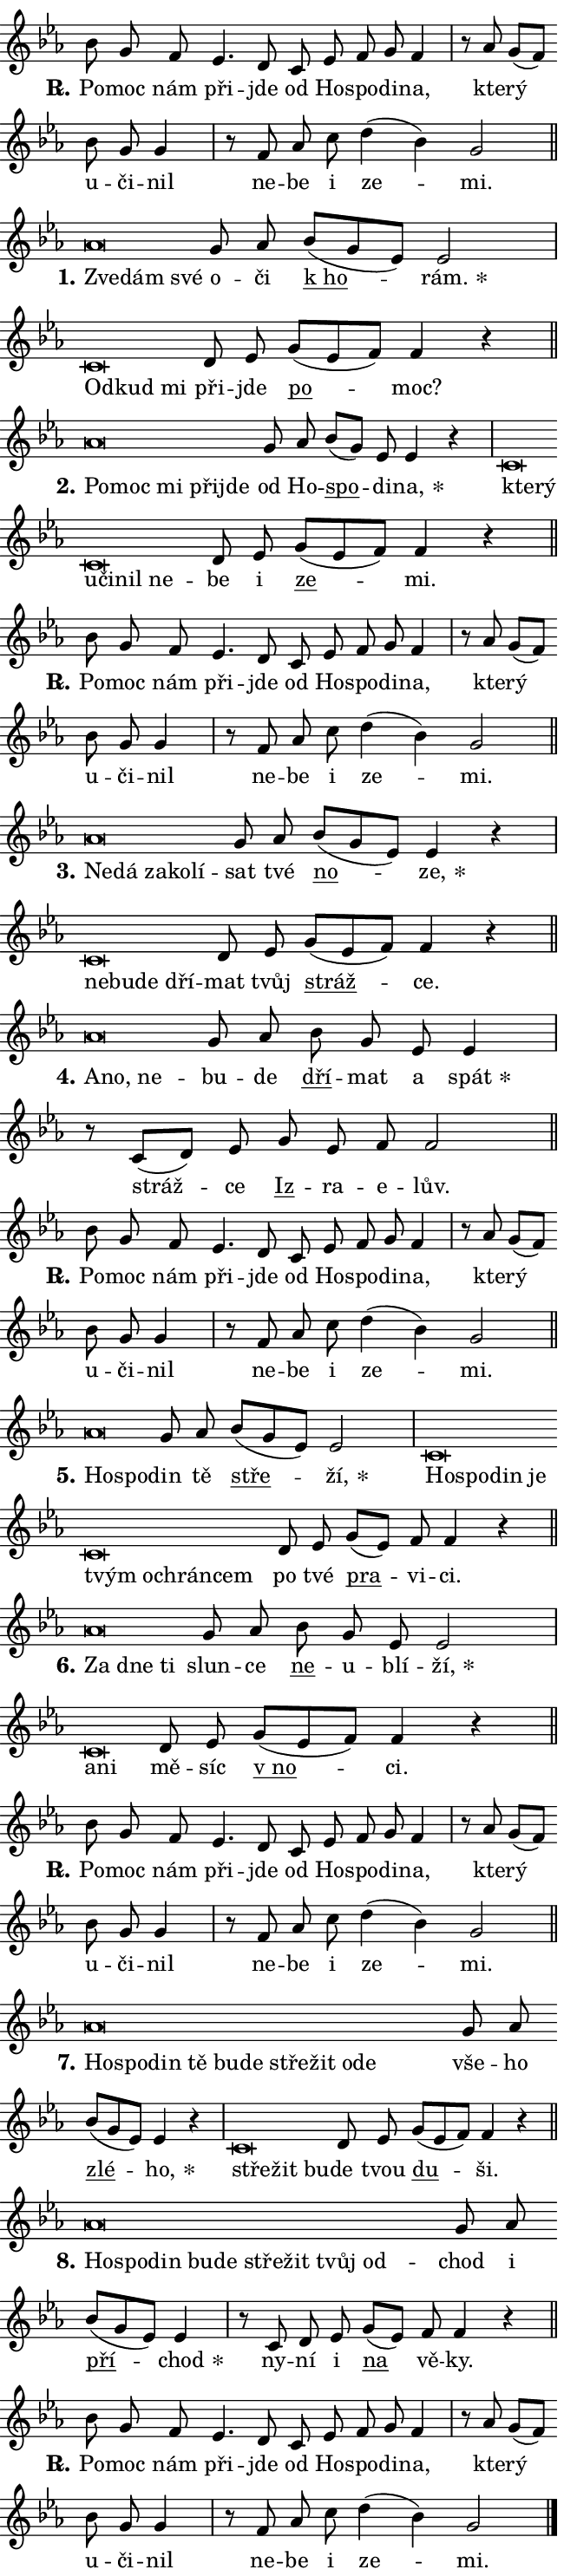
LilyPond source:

\version "2.24.0"
\header { tagline = "" }
\paper {
  indent = 0\cm
  top-margin = 0\cm
  right-margin = 0.13\cm % to fit lyric hyphens
  bottom-margin = 0\cm
  left-margin = 0\cm
  paper-width = 11\cm
  page-breaking = #ly:one-page-breaking
  system-system-spacing.basic-distance = #11
  score-system-spacing.basic-distance = #11
  ragged-last = ##f
}


%% Author: Thomas Morley
%% https://lists.gnu.org/archive/html/lilypond-user/2020-05/msg00002.html
#(define (line-position grob)
"Returns position of @var[grob} in current system:
   @code{'start}, if at first time-step
   @code{'end}, if at last time-step
   @code{'middle} otherwise
"
  (let* ((col (ly:item-get-column grob))
         (ln (ly:grob-object col 'left-neighbor))
         (rn (ly:grob-object col 'right-neighbor))
         (col-to-check-left (if (ly:grob? ln) ln col))
         (col-to-check-right (if (ly:grob? rn) rn col))
         (break-dir-left
           (and
             (ly:grob-property col-to-check-left 'non-musical #f)
             (ly:item-break-dir col-to-check-left)))
         (break-dir-right
           (and
             (ly:grob-property col-to-check-right 'non-musical #f)
             (ly:item-break-dir col-to-check-right))))
        (cond ((eqv? 1 break-dir-left) 'start)
              ((eqv? -1 break-dir-right) 'end)
              (else 'middle))))

#(define (tranparent-at-line-position vctor)
  (lambda (grob)
  "Relying on @code{line-position} select the relevant enry from @var{vctor}.
Used to determine transparency,"
    (case (line-position grob)
      ((end) (not (vector-ref vctor 0)))
      ((middle) (not (vector-ref vctor 1)))
      ((start) (not (vector-ref vctor 2))))))

noteHeadBreakVisibility =
#(define-music-function (break-visibility)(vector?)
"Makes @code{NoteHead}s transparent relying on @var{break-visibility}"
#{
  \override NoteHead.transparent =
    #(tranparent-at-line-position break-visibility)
#})

#(define delete-ledgers-for-transparent-note-heads
  (lambda (grob)
    "Reads whether a @code{NoteHead} is transparent.
If so this @code{NoteHead} is removed from @code{'note-heads} from
@var{grob}, which is supposed to be @code{LedgerLineSpanner}.
As a result ledgers are not printed for this @code{NoteHead}"
    (let* ((nhds-array (ly:grob-object grob 'note-heads))
           (nhds-list
             (if (ly:grob-array? nhds-array)
                 (ly:grob-array->list nhds-array)
                 '()))
           ;; Relies on the transparent-property being done before
           ;; Staff.LedgerLineSpanner.after-line-breaking is executed.
           ;; This is fragile ...
           (to-keep
             (remove
               (lambda (nhd)
                 (ly:grob-property nhd 'transparent #f))
               nhds-list)))
      ;; TODO find a better method to iterate over grob-arrays, similiar
      ;; to filter/remove etc for lists
      ;; For now rebuilt from scratch
      (set! (ly:grob-object grob 'note-heads)  '())
      (for-each
        (lambda (nhd)
          (ly:pointer-group-interface::add-grob grob 'note-heads nhd))
        to-keep))))

squashNotes = {
  \override NoteHead.X-extent = #'(-0.2 . 0.2)
  \override NoteHead.Y-extent = #'(-0.75 . 0)
  \override NoteHead.stencil =
    #(lambda (grob)
       (let ((pos (ly:grob-property grob 'staff-position)))
         (begin
           (if (< pos -7) (display "ERROR: Lower brevis then expected\n") (display ""))
           (if (<= pos -6) ly:text-interface::print ly:note-head::print))))
}
unSquashNotes = {
  \revert NoteHead.X-extent
  \revert NoteHead.Y-extent
  \revert NoteHead.stencil
}

hideNotes = \noteHeadBreakVisibility #begin-of-line-visible
unHideNotes = \noteHeadBreakVisibility #all-visible

% work-around for resetting accidentals
% https://lilypond.org/doc/v2.23/Documentation/notation/displaying-rhythms#unmetered-music
cadenzaMeasure = {
  \cadenzaOff
  \partial 1024 s1024
  \cadenzaOn
}

#(define-markup-command (accent layout props text) (markup?)
  "Underline accented syllable"
  (interpret-markup layout props
    #{\markup \override #'(offset . 4.3) \underline { #text }#}))

responsum = \markup \concat {
  "R" \hspace #-1.05 \path #0.1 #'((moveto 0 0.07) (lineto 0.9 0.8)) \hspace #0.05 "."
}

spaceSize = #0.6828661417322834 % exact space size for TeX Gyre Schola

\layout {
  \context {
    \Staff
    \remove "Time_signature_engraver"
    \override LedgerLineSpanner.after-line-breaking = #delete-ledgers-for-transparent-note-heads
  }
  \context {
    \Lyrics {
      \override LyricSpace.minimum-distance = \spaceSize
      \override LyricText.font-name = #"TeX Gyre Schola"
      \override LyricText.font-size = 1
      \override StanzaNumber.font-name = #"TeX Gyre Schola Bold"
      \override StanzaNumber.font-size = 1
    }
  }
  \context {
    \Score 
    \override NoteHead.text =
      #(lambda (grob) 
        (let ((pos (ly:grob-property grob 'staff-position)))
          #{\markup {
            \combine
              \halign #-0.55 \raise #(if (= pos -6) 0 0.5) \override #'(thickness . 2) \draw-line #'(3.2 . 0)
              \musicglyph "noteheads.sM1"
          }#}))
  }
}

% magnetic-lyrics.ily
%
%   written by
%     Jean Abou Samra <jean@abou-samra.fr>
%     Werner Lemberg <wl@gnu.org>
%
%   adapted by
%     Jiri Hon <jiri.hon@gmail.com>
%
% Version 2022-Apr-15

% https://www.mail-archive.com/lilypond-user@gnu.org/msg149350.html

#(define (Left_hyphen_pointer_engraver context)
   "Collect syllable-hyphen-syllable occurrences in lyrics and store
them in properties.  This engraver only looks to the left.  For
example, if the lyrics input is @code{foo -- bar}, it does the
following.

@itemize @bullet
@item
Set the @code{text} property of the @code{LyricHyphen} grob between
@q{foo} and @q{bar} to @code{foo}.

@item
Set the @code{left-hyphen} property of the @code{LyricText} grob with
text @q{foo} to the @code{LyricHyphen} grob between @q{foo} and
@q{bar}.
@end itemize

Use this auxiliary engraver in combination with the
@code{lyric-@/text::@/apply-@/magnetic-@/offset!} hook."
   (let ((hyphen #f)
         (text #f))
     (make-engraver
      (acknowledgers
       ((lyric-syllable-interface engraver grob source-engraver)
        (set! text grob)))
      (end-acknowledgers
       ((lyric-hyphen-interface engraver grob source-engraver)
        ;(when (not (grob::has-interface grob 'lyric-space-interface))
          (set! hyphen grob)));)
      ((stop-translation-timestep engraver)
       (when (and text hyphen)
         (ly:grob-set-object! text 'left-hyphen hyphen))
       (set! text #f)
       (set! hyphen #f)))))

#(define (lyric-text::apply-magnetic-offset! grob)
   "If the space between two syllables is less than the value in
property @code{LyricText@/.details@/.squash-threshold}, move the right
syllable to the left so that it gets concatenated with the left
syllable.

Use this function as a hook for
@code{LyricText@/.after-@/line-@/breaking} if the
@code{Left_@/hyphen_@/pointer_@/engraver} is active."
   (let ((hyphen (ly:grob-object grob 'left-hyphen #f)))
     (when hyphen
       (let ((left-text (ly:spanner-bound hyphen LEFT)))
         (when (grob::has-interface left-text 'lyric-syllable-interface)
           (let* ((common (ly:grob-common-refpoint grob left-text X))
                  (this-x-ext (ly:grob-extent grob common X))
                  (left-x-ext
                   (begin
                     ;; Trigger magnetism for left-text.
                     (ly:grob-property left-text 'after-line-breaking)
                     (ly:grob-extent left-text common X)))
                  ;; `delta` is the gap width between two syllables.
                  (delta (- (interval-start this-x-ext)
                            (interval-end left-x-ext)))
                  (details (ly:grob-property grob 'details))
                  (threshold (assoc-get 'squash-threshold details 0.2)))
             (when (< delta threshold)
               (let* (;; We have to manipulate the input text so that
                      ;; ligatures crossing syllable boundaries are not
                      ;; disabled.  For languages based on the Latin
                      ;; script this is essentially a beautification.
                      ;; However, for non-Western scripts it can be a
                      ;; necessity.
                      (lt (ly:grob-property left-text 'text))
                      (rt (ly:grob-property grob 'text))
                      (is-space (grob::has-interface hyphen 'lyric-space-interface))
                      (space (if is-space " " ""))
                      (extra-delta (if is-space spaceSize 0))
                      ;; Append new syllable.
                      (ltrt-space (if (and (string? lt) (string? rt))
                                (string-append lt space rt)
                                (make-concat-markup (list lt space rt))))
                      ;; Right-align `ltrt` to the right side.
                      (ltrt-space-markup (grob-interpret-markup
                               grob
                               (make-translate-markup
                                (cons (interval-length this-x-ext) 0)
                                (make-right-align-markup ltrt-space)))))
                 (begin
                   ;; Don't print `left-text`.
                   (ly:grob-set-property! left-text 'stencil #f)
                   ;; Set text and stencil (which holds all collected
                   ;; syllables so far) and shift it to the left.
                   (ly:grob-set-property! grob 'text ltrt-space)
                   (ly:grob-set-property! grob 'stencil ltrt-space-markup)
                   (ly:grob-translate-axis! grob (- (- delta extra-delta)) X))))))))))


#(define (lyric-hyphen::displace-bounds-first grob)
   ;; Make very sure this callback isn't triggered too early.
   (let ((left (ly:spanner-bound grob LEFT))
         (right (ly:spanner-bound grob RIGHT)))
     (ly:grob-property left 'after-line-breaking)
     (ly:grob-property right 'after-line-breaking)
     (ly:lyric-hyphen::print grob)))

squashThreshold = #0.4

\layout {
  \context {
    \Lyrics
    \consists #Left_hyphen_pointer_engraver
    \override LyricText.after-line-breaking =
      #lyric-text::apply-magnetic-offset!
    \override LyricHyphen.stencil = #lyric-hyphen::displace-bounds-first
    \override LyricText.details.squash-threshold = \squashThreshold
    \override LyricHyphen.minimum-distance = 0
    \override LyricHyphen.minimum-length = \squashThreshold
  }
}

squashText = \override LyricText.details.squash-threshold = 9999
unSquashText = \override LyricText.details.squash-threshold = \squashThreshold

leftText = \override LyricText.self-alignment-X = #LEFT
unLeftText = \revert LyricText.self-alignment-X

starOffset = #(lambda (grob) 
                (let ((x_offset (ly:self-alignment-interface::aligned-on-x-parent grob)))
                  (if (= x_offset 0) 0 (+ x_offset 1.2))))

star = #(define-music-function (syllable)(string?)
"Append star separator at the end of a syllable"
#{
  \once \override LyricText.X-offset = #starOffset
  \lyricmode { \markup {
    #syllable
    \override #'((font-name . "TeX Gyre Schola Bold")) \hspace #0.2 \lower #0.65 \larger "*"
  } }
#})

starAccent = #(define-music-function (syllable)(string?)
"Append star separator at the end of a syllable and make accent"
#{
  \once \override LyricText.X-offset = #starOffset
  \lyricmode { \markup {
    \accent #syllable
    \override #'((font-name . "TeX Gyre Schola Bold")) \hspace #0.2 \lower #0.65 \larger "*"
  } }
#})

breath = #(define-music-function (syllable)(string?)
"Append breathing indicator at the end of a syllable"
#{
  \lyricmode { \markup { #syllable "+" } }
#})

optionalBreath = #(define-music-function (syllable)(string?)
"Append optional breathing indicator at the end of a syllable"
#{
  \lyricmode { \markup { #syllable "(+)" } }
#})


\score {
    <<
        \new Voice = "melody" { \cadenzaOn \key es \major \relative { bes'8 g f es4. d8 \bar "" c es f g f4 \cadenzaMeasure \bar "|" r8 as g[( f)] \bar "" bes8 g g4 \cadenzaMeasure \bar "|" r8 f as c \bar "" d4( bes) g2 \cadenzaMeasure \bar "||" \break } }
        \new Lyrics \lyricsto "melody" { \lyricmode { \set stanza = \responsum
Po -- moc nám při -- jde od Ho -- spo -- di -- na, kte -- rý u -- či -- nil ne -- be i ze -- mi. } }
    >>
    \layout {}
}

\score {
    <<
        \new Voice = "melody" { \cadenzaOn \key es \major \relative { \squashNotes as'\breve*1/16 \hideNotes \breve*1/16 \breve*1/16 \bar "" \unHideNotes \unSquashNotes g8 as \bar "" bes[( g es)] es2 \cadenzaMeasure \bar "|" \squashNotes c\breve*1/16 \hideNotes \breve*1/16 \breve*1/16 \bar "" \unHideNotes \unSquashNotes d8 es \bar "" g[( es f)] f4 r \cadenzaMeasure \bar "||" \break } }
        \new Lyrics \lyricsto "melody" { \lyricmode { \set stanza = "1."
\leftText Zve -- \squashText dám své \unLeftText \unSquashText o -- či \markup \accent "k ho" -- \star rám. \leftText Od -- \squashText kud mi \unLeftText \unSquashText při -- jde \markup \accent po -- moc? } }
    >>
    \layout {}
}

\score {
    <<
        \new Voice = "melody" { \cadenzaOn \key es \major \relative { \squashNotes as'\breve*1/16 \hideNotes \breve*1/16 \bar "" \breve*1/16 \bar "" \breve*1/16 \breve*1/16 \bar "" \unHideNotes \unSquashNotes g8 as \bar "" bes[( g)] es es4 r \cadenzaMeasure \bar "|" \squashNotes c\breve*1/16 \hideNotes \breve*1/16 \bar "" \breve*1/16 \bar "" \breve*1/16 \bar "" \breve*1/16 \breve*1/16 \bar "" \unHideNotes \unSquashNotes d8 es \bar "" g[( es f)] f4 r \cadenzaMeasure \bar "||" \break } }
        \new Lyrics \lyricsto "melody" { \lyricmode { \set stanza = "2."
\leftText Po -- \squashText moc mi při -- jde \unLeftText \unSquashText od Ho -- \markup \accent spo -- di -- \star na, \leftText kte -- \squashText rý u -- či -- nil ne -- \unLeftText \unSquashText be i \markup \accent ze -- mi. } }
    >>
    \layout {}
}

\score {
    <<
        \new Voice = "melody" { \cadenzaOn \key es \major \relative { bes'8 g f es4. d8 \bar "" c es f g f4 \cadenzaMeasure \bar "|" r8 as g[( f)] \bar "" bes8 g g4 \cadenzaMeasure \bar "|" r8 f as c \bar "" d4( bes) g2 \cadenzaMeasure \bar "||" \break } }
        \new Lyrics \lyricsto "melody" { \lyricmode { \set stanza = \responsum
Po -- moc nám při -- jde od Ho -- spo -- di -- na, kte -- rý u -- či -- nil ne -- be i ze -- mi. } }
    >>
    \layout {}
}

\score {
    <<
        \new Voice = "melody" { \cadenzaOn \key es \major \relative { \squashNotes as'\breve*1/16 \hideNotes \breve*1/16 \bar "" \breve*1/16 \bar "" \breve*1/16 \breve*1/16 \bar "" \unHideNotes \unSquashNotes g8 as \bar "" bes[( g es)] es4 r \cadenzaMeasure \bar "|" \squashNotes c\breve*1/16 \hideNotes \breve*1/16 \bar "" \breve*1/16 \breve*1/16 \bar "" \unHideNotes \unSquashNotes d8 es \bar "" g[( es f)] f4 r \cadenzaMeasure \bar "||" \break } }
        \new Lyrics \lyricsto "melody" { \lyricmode { \set stanza = "3."
\leftText Ne -- \squashText dá za -- ko -- lí -- \unLeftText \unSquashText sat tvé \markup \accent no -- \star ze, \leftText ne -- \squashText bu -- de dří -- \unLeftText \unSquashText mat tvůj \markup \accent stráž -- ce. } }
    >>
    \layout {}
}

\score {
    <<
        \new Voice = "melody" { \cadenzaOn \key es \major \relative { \squashNotes as'\breve*1/16 \hideNotes \breve*1/16 \breve*1/16 \bar "" \unHideNotes \unSquashNotes g8 as \bar "" bes g es es4 \cadenzaMeasure \bar "|" r8 c[( d)] es \bar "" g es f f2 \cadenzaMeasure \bar "||" \break } }
        \new Lyrics \lyricsto "melody" { \lyricmode { \set stanza = "4."
\leftText A -- \squashText no, ne -- \unLeftText \unSquashText bu -- de \markup \accent dří -- mat a \star spát stráž -- ce \markup \accent Iz -- ra -- e -- lův. } }
    >>
    \layout {}
}

\score {
    <<
        \new Voice = "melody" { \cadenzaOn \key es \major \relative { bes'8 g f es4. d8 \bar "" c es f g f4 \cadenzaMeasure \bar "|" r8 as g[( f)] \bar "" bes8 g g4 \cadenzaMeasure \bar "|" r8 f as c \bar "" d4( bes) g2 \cadenzaMeasure \bar "||" \break } }
        \new Lyrics \lyricsto "melody" { \lyricmode { \set stanza = \responsum
Po -- moc nám při -- jde od Ho -- spo -- di -- na, kte -- rý u -- či -- nil ne -- be i ze -- mi. } }
    >>
    \layout {}
}

\score {
    <<
        \new Voice = "melody" { \cadenzaOn \key es \major \relative { \squashNotes as'\breve*1/16 \hideNotes \breve*1/16 \bar "" \unHideNotes \unSquashNotes g8 as \bar "" bes[( g es)] es2 \cadenzaMeasure \bar "|" \squashNotes c\breve*1/16 \hideNotes \breve*1/16 \bar "" \breve*1/16 \bar "" \breve*1/16 \bar "" \breve*1/16 \bar "" \breve*1/16 \bar "" \breve*1/16 \breve*1/16 \bar "" \unHideNotes \unSquashNotes d8 es \bar "" g[( es)] f f4 r \cadenzaMeasure \bar "||" \break } }
        \new Lyrics \lyricsto "melody" { \lyricmode { \set stanza = "5."
\leftText Ho -- \squashText spo -- \unLeftText \unSquashText din tě \markup \accent stře -- \star ží, \leftText Ho -- \squashText spo -- din je tvým o -- chrán -- cem \unLeftText \unSquashText po tvé \markup \accent pra -- vi -- ci. } }
    >>
    \layout {}
}

\score {
    <<
        \new Voice = "melody" { \cadenzaOn \key es \major \relative { \squashNotes as'\breve*1/16 \hideNotes \breve*1/16 \breve*1/16 \bar "" \unHideNotes \unSquashNotes g8 as \bar "" bes g es es2 \cadenzaMeasure \bar "|" \squashNotes c\breve*1/16 \hideNotes \breve*1/16 \bar "" \unHideNotes \unSquashNotes d8 es \bar "" g[( es f)] f4 r \cadenzaMeasure \bar "||" \break } }
        \new Lyrics \lyricsto "melody" { \lyricmode { \set stanza = "6."
\leftText Za \squashText dne ti \unLeftText \unSquashText slun -- ce \markup \accent ne -- u -- blí -- \star ží, \leftText a -- \squashText ni \unLeftText \unSquashText mě -- síc \markup \accent "v no" -- ci. } }
    >>
    \layout {}
}

\score {
    <<
        \new Voice = "melody" { \cadenzaOn \key es \major \relative { bes'8 g f es4. d8 \bar "" c es f g f4 \cadenzaMeasure \bar "|" r8 as g[( f)] \bar "" bes8 g g4 \cadenzaMeasure \bar "|" r8 f as c \bar "" d4( bes) g2 \cadenzaMeasure \bar "||" \break } }
        \new Lyrics \lyricsto "melody" { \lyricmode { \set stanza = \responsum
Po -- moc nám při -- jde od Ho -- spo -- di -- na, kte -- rý u -- či -- nil ne -- be i ze -- mi. } }
    >>
    \layout {}
}

\score {
    <<
        \new Voice = "melody" { \cadenzaOn \key es \major \relative { \squashNotes as'\breve*1/16 \hideNotes \breve*1/16 \bar "" \breve*1/16 \bar "" \breve*1/16 \bar "" \breve*1/16 \bar "" \breve*1/16 \bar "" \breve*1/16 \bar "" \breve*1/16 \bar "" \breve*1/16 \breve*1/16 \bar "" \unHideNotes \unSquashNotes g8 as \bar "" bes[( g es)] es4 r \cadenzaMeasure \bar "|" \squashNotes c\breve*1/16 \hideNotes \breve*1/16 \breve*1/16 \bar "" \unHideNotes \unSquashNotes d8 es \bar "" g[( es f)] f4 r \cadenzaMeasure \bar "||" \break } }
        \new Lyrics \lyricsto "melody" { \lyricmode { \set stanza = "7."
\leftText Ho -- \squashText spo -- din tě bu -- de stře -- žit o -- de \unLeftText \unSquashText vše -- ho \markup \accent zlé -- \star ho, \leftText stře -- \squashText žit bu -- \unLeftText \unSquashText de tvou \markup \accent du -- ši. } }
    >>
    \layout {}
}

\score {
    <<
        \new Voice = "melody" { \cadenzaOn \key es \major \relative { \squashNotes as'\breve*1/16 \hideNotes \breve*1/16 \bar "" \breve*1/16 \bar "" \breve*1/16 \bar "" \breve*1/16 \bar "" \breve*1/16 \bar "" \breve*1/16 \bar "" \breve*1/16 \breve*1/16 \bar "" \unHideNotes \unSquashNotes g8 as \bar "" bes[( g es)] es4 \cadenzaMeasure \bar "|" r8 c8 d8 es \bar "" g[( es)] f f4 r \cadenzaMeasure \bar "||" \break } }
        \new Lyrics \lyricsto "melody" { \lyricmode { \set stanza = "8."
\leftText Ho -- \squashText spo -- din bu -- de stře -- žit tvůj od -- \unLeftText \unSquashText chod i \markup \accent pří -- \star chod ny -- ní i \markup \accent na vě -- ky. } }
    >>
    \layout {}
}

\score {
    <<
        \new Voice = "melody" { \cadenzaOn \key es \major \relative { bes'8 g f es4. d8 \bar "" c es f g f4 \cadenzaMeasure \bar "|" r8 as g[( f)] \bar "" bes8 g g4 \cadenzaMeasure \bar "|" r8 f as c \bar "" d4( bes) g2 \cadenzaMeasure \bar "||" \break } \bar "|." }
        \new Lyrics \lyricsto "melody" { \lyricmode { \set stanza = \responsum
Po -- moc nám při -- jde od Ho -- spo -- di -- na, kte -- rý u -- či -- nil ne -- be i ze -- mi. } }
    >>
    \layout {}
}
